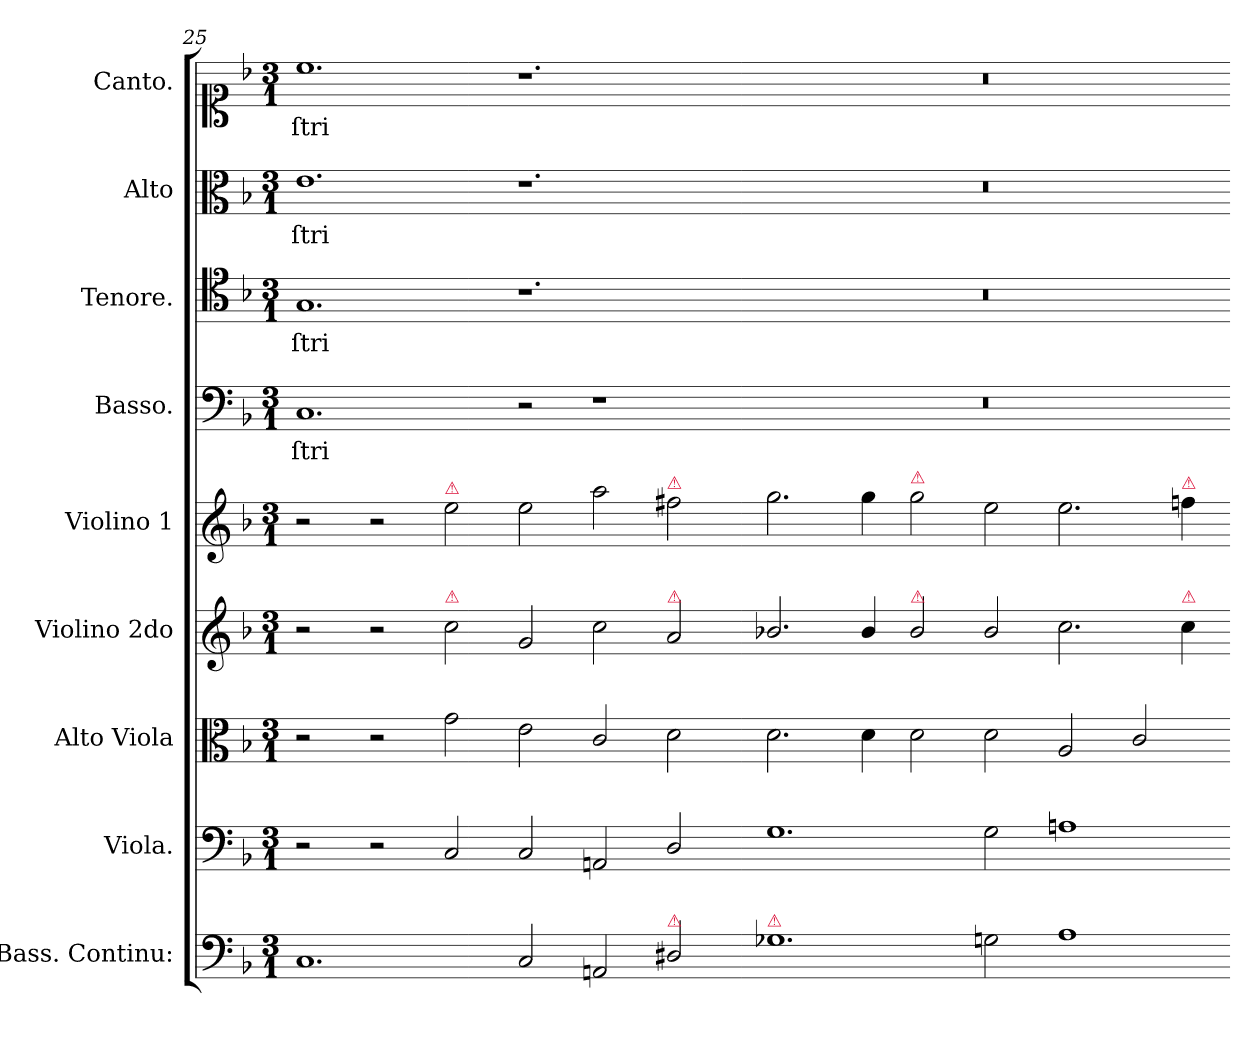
**kern	**kern	**kern	**kern	**kern	**kern	**text	**kern	**text	**kern	**text	**kern	**text
*part9	*part8	*part7	*part6	*part5	*part4	*part4	*part3	*part3	*part2	*part2	*part1	*part1
*staff9	*staff8	*staff7	*staff6	*staff5	*staff4	*staff4	*staff3	*staff3	*staff2	*staff2	*staff1	*staff1
*I"Bass. Continu:	*I"Viola.	*I"Alto Viola	*I"Violino 2do	*I"Violino 1	*I"Basso.	*	*I"Tenore.	*	*I"Alto	*	*I"Canto.	*
*	*I'vla	*I'a-vla	*I'vl2	*I'vl1	*I'B	*	*I'T	*	*I'A	*	*	*
*clefF4	*clefF4	*clefC3	*clefG2	*clefG2	*clefF4	*	*clefC4	*	*clefC3	*	*clefC1	*
*k[b-]	*k[b-]	*k[b-]	*k[b-]	*k[b-]	*k[b-]	*	*k[b-]	*	*k[b-]	*	*k[b-]	*
*M3/1	*M3/1	*M3/1	*M3/1	*M3/1	*M3/1	*	*M3/1	*	*M3/1	*	*M3/1	*
=25	=25	=25	=25	=25	=25	=25	=25	=25	=25	=25	=25	=25
1.C	2r	2r	2r	2r	1.C	-ſtri	1.G	-ſtri	1.e	-ſtri	1.cc	-ſtri
.	2r	2r	2r	2r	.	.	.	.	.	.	.	.
!	!	!	!	!LO:TX:a:color=crimson:t=⚠	!	!	!	!	!	!	!	!
!	!	!	!LO:TX:a:color=crimson:t=⚠	!	!	!	!	!	!	!	!	!
.	2C/	2g\	2cc\	2ee\	.	.	.	.	.	.	.	.
2C/	2C/	2e\	2g/	2ee\	2r	.	1.r	.	1.r	.	1.r	.
2AAn/	2AAn/	2c/	2cc\	2aa\	1r	.	.	.	.	.	.	.
!	!	!	!	!LO:TX:a:color=crimson:t=⚠	!	!	!	!	!	!	!	!
!	!	!	!LO:TX:a:color=crimson:t=⚠	!	!	!	!	!	!	!	!	!
!LO:TX:a:color=crimson:t=⚠	!	!	!	!	!	!	!	!	!	!	!	!
2D#X/	2D/	2d\	2a/	2ff#X\	.	.	.	.	.	.	.	.
=26-	=26-	=26-	=26-	=26-	=26-	=26-	=26-	=26-	=26-	=26-	=26-	=26-
!LO:TX:a:color=crimson:t=⚠	!	!	!	!	!	!	!	!	!	!	!	!
1.G-X	1.G	2.d\	2.b-X/	2.gg\	1%3r	.	1%3r	.	1%3r	.	1%3r	.
.	.	4d\	4b-/	4gg\	.	.	.	.	.	.	.	.
!	!	!	!	!LO:TX:a:color=crimson:t=⚠	!	!	!	!	!	!	!	!
!	!	!	!LO:TX:a:color=crimson:t=⚠	!	!	!	!	!	!	!	!	!
.	.	2d\	2b-/	2gg\	.	.	.	.	.	.	.	.
2Gn\	2G\	2d\	2b-/	2ee\	.	.	.	.	.	.	.	.
1A	1An	2A/	2.cc\	2.ee\	.	.	.	.	.	.	.	.
.	.	2c/	.	.	.	.	.	.	.	.	.	.
!	!	!	!	!LO:TX:a:color=crimson:t=⚠	!	!	!	!	!	!	!	!
!	!	!	!LO:TX:a:color=crimson:t=⚠	!	!	!	!	!	!	!	!	!
.	.	.	4cc\	4ffn\	.	.	.	.	.	.	.	.
=-	=-	=-	=-	=-	=-	=-	=-	=-	=-	=-	=-	=-
*-	*-	*-	*-	*-	*-	*-	*-	*-	*-	*-	*-	*-
